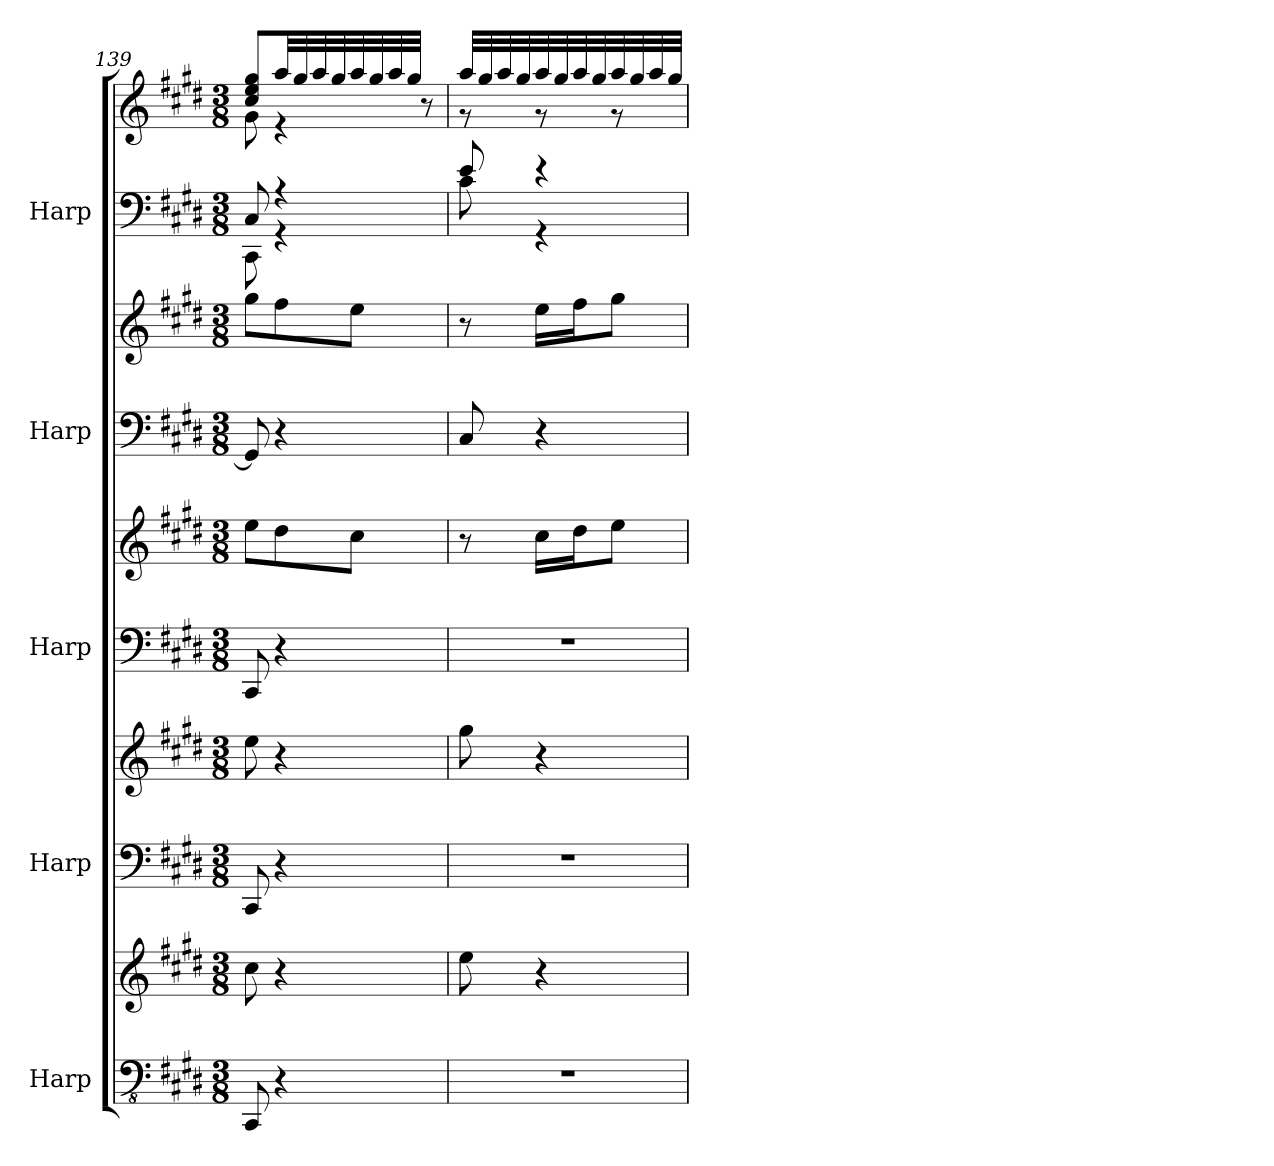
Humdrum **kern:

**kern	**kern	**kern	**kern	**kern	**kern	**kern	**kern	**kern	**kern
*part5	*part5	*part4	*part4	*part3	*part3	*part2	*part2	*part1	*part1
*staff10	*staff9	*staff8	*staff7	*staff6	*staff5	*staff4	*staff3	*staff2	*staff1
*I"Harp	*	*I"Harp	*	*I"Harp	*	*I"Harp	*	*I"Harp	*
*I'Hp	*	*I'Hp	*	*I'Hp	*	*I'Hp	*	*I'Hp	*
!!LO:PB:g=z
*clefFv4	*clefG2	*clefF4	*clefG2	*clefF4	*clefG2	*clefF4	*clefG2	*clefF4	*clefG2
*k[f#c#g#d#]	*k[f#c#g#d#]	*k[f#c#g#d#]	*k[f#c#g#d#]	*k[f#c#g#d#]	*k[f#c#g#d#]	*k[f#c#g#d#]	*k[f#c#g#d#]	*k[f#c#g#d#]	*k[f#c#g#d#]
*M3/8	*M3/8	*M3/8	*M3/8	*M3/8	*M3/8	*M3/8	*M3/8	*M3/8	*M3/8
=139	=139	=139	=139	=139	=139	=139	=139	=139	=139
*	*	*	*	*	*	*	*	*^	*^
8CCC#/	8cc#\	8CC#/	8ee\	8CC#/	8ee\L	8GG#/]	8gg#\L	8C#/	8CC#\	8cc#/ 8ee/ 8gg#/L	8g#\
4r	4r	4r	4r	4r	8dd#\	4r	8ff#\	4r	4r	32aa/LL	4r
.	.	.	.	.	.	.	.	.	.	32gg#/	.
.	.	.	.	.	.	.	.	.	.	32aa/	.
.	.	.	.	.	.	.	.	.	.	32gg#/	.
.	.	.	.	.	8cc#\J	.	8ee\J	.	.	32aa/	.
.	.	.	.	.	.	.	.	.	.	32gg#/	.
.	.	.	.	.	.	.	.	.	.	32aa/	.
.	.	.	.	.	.	.	.	.	.	32gg#/JJJ	.
8ryy	8ryy	8ryy	8ryy	8ryy	8ryy	8ryy	8ryy	8ryy	8ryy	8ryy	8r
=140	=140	=140	=140	=140	=140	=140	=140	=140	=140	=140	=140
4.r	8ee\	4.r	8gg#\	4.r	8r	8C#/	8r	8e/	8c#\	32aa/LLL	8r
.	.	.	.	.	.	.	.	.	.	32gg#/	.
.	.	.	.	.	.	.	.	.	.	32aa/	.
.	.	.	.	.	.	.	.	.	.	32gg#/	.
.	4r	.	4r	.	16cc#\LL	4r	16ee\LL	4r	4r	32aa/	8r
.	.	.	.	.	.	.	.	.	.	32gg#/	.
.	.	.	.	.	16dd#\J	.	16ff#\J	.	.	32aa/	.
.	.	.	.	.	.	.	.	.	.	32gg#/	.
.	.	.	.	.	8ee\J	.	8gg#\J	.	.	32aa/	8r
.	.	.	.	.	.	.	.	.	.	32gg#/	.
.	.	.	.	.	.	.	.	.	.	32aa/	.
.	.	.	.	.	.	.	.	.	.	32gg#/JJJ	.
*	*	*	*	*	*	*	*	*v	*v	*	*
*	*	*	*	*	*	*	*	*	*v	*v
=	=	=	=	=	=	=	=	=	=
*-	*-	*-	*-	*-	*-	*-	*-	*-	*-
